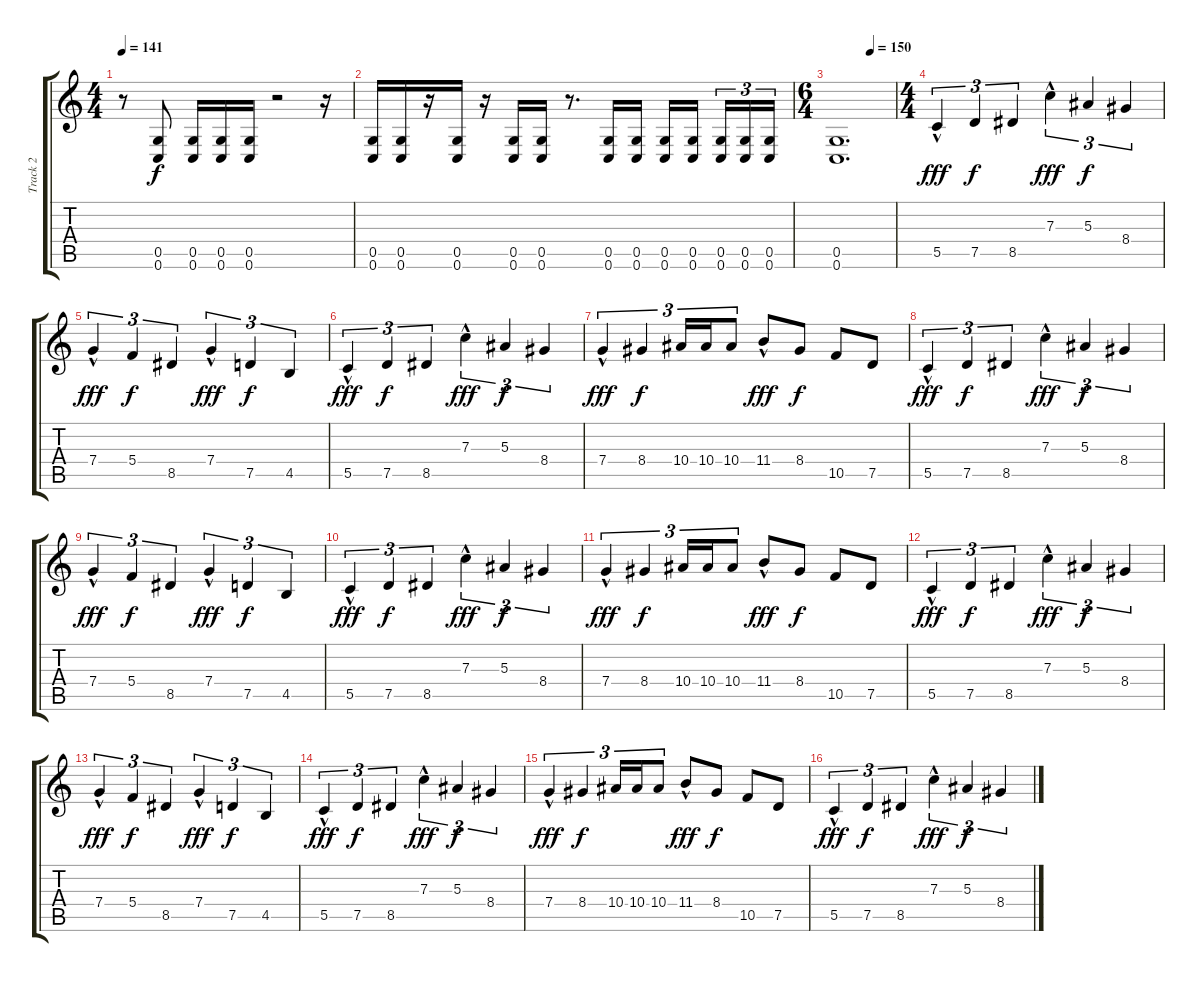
\track ("Track 2" "Track 2") {instrument overdrivenguitar}
\staff {score tabs}
\tuning (D4 A3 F3 C3 G2 C2) {hide}
\ts (4 4)
\tempo 141
\clef g2
\ks c
r.8{dy f} (0.5 0.6).8 (0.5 0.6).16 (0.5 0.6).16 (0.5 0.6).16 r.2 r.16 |
(0.5 0.6).16 (0.5 0.6).16 r.16 (0.5 0.6).16 r.16 (0.5 0.6).16 (0.5 0.6).16 r.8{d} (0.5 0.6).16 (0.5 0.6).16 (0.5 0.6).16 (0.5 0.6).16{beam splitsecondary} (0.5 0.6).16{tu (3 2)} (0.5 0.6).16{tu (3 2)} (0.5 0.6).16{tu (3 2)} |
\ts (6 4)
\tempo (150 0.5833333333333334)
(0.5 0.6).1{d} |
\ts (4 4)
5.5{hac}.4{tu (3 2) dy fff} 7.5.4{tu (3 2) dy f} 8.5.4{tu (3 2)} 7.3{hac}.4{tu (3 2) dy fff} 5.3.4{tu (3 2) dy f} 8.4.4{tu (3 2)} |
7.4{hac}.4{tu (3 2) dy fff} 5.4.4{tu (3 2) dy f} 8.5.4{tu (3 2)} 7.4{hac}.4{tu (3 2) dy fff} 7.5.4{tu (3 2) dy f} 4.5.4{tu (3 2)} |
5.5{hac}.4{tu (3 2) dy fff} 7.5.4{tu (3 2) dy f} 8.5.4{tu (3 2)} 7.3{hac}.4{tu (3 2) dy fff} 5.3.4{tu (3 2) dy f} 8.4.4{tu (3 2)} |
7.4{hac}.4{tu (3 2) dy fff} 8.4.4{tu (3 2) dy f} 10.4.16{tu (3 2)} 10.4.16{tu (3 2)} 10.4.8{tu (3 2)} 11.4{hac}.8{dy fff} 8.4.8{dy f} 10.5.8 7.5.8 |
5.5{hac}.4{tu (3 2) dy fff} 7.5.4{tu (3 2) dy f} 8.5.4{tu (3 2)} 7.3{hac}.4{tu (3 2) dy fff} 5.3.4{tu (3 2) dy f} 8.4.4{tu (3 2)} |
7.4{hac}.4{tu (3 2) dy fff} 5.4.4{tu (3 2) dy f} 8.5.4{tu (3 2)} 7.4{hac}.4{tu (3 2) dy fff} 7.5.4{tu (3 2) dy f} 4.5.4{tu (3 2)} |
5.5{hac}.4{tu (3 2) dy fff} 7.5.4{tu (3 2) dy f} 8.5.4{tu (3 2)} 7.3{hac}.4{tu (3 2) dy fff} 5.3.4{tu (3 2) dy f} 8.4.4{tu (3 2)} |
7.4{hac}.4{tu (3 2) dy fff} 8.4.4{tu (3 2) dy f} 10.4.16{tu (3 2)} 10.4.16{tu (3 2)} 10.4.8{tu (3 2)} 11.4{hac}.8{dy fff} 8.4.8{dy f} 10.5.8 7.5.8 |
5.5{hac}.4{tu (3 2) dy fff} 7.5.4{tu (3 2) dy f} 8.5.4{tu (3 2)} 7.3{hac}.4{tu (3 2) dy fff} 5.3.4{tu (3 2) dy f} 8.4.4{tu (3 2)} |
7.4{hac}.4{tu (3 2) dy fff} 5.4.4{tu (3 2) dy f} 8.5.4{tu (3 2)} 7.4{hac}.4{tu (3 2) dy fff} 7.5.4{tu (3 2) dy f} 4.5.4{tu (3 2)} |
5.5{hac}.4{tu (3 2) dy fff} 7.5.4{tu (3 2) dy f} 8.5.4{tu (3 2)} 7.3{hac}.4{tu (3 2) dy fff} 5.3.4{tu (3 2) dy f} 8.4.4{tu (3 2)} |
7.4{hac}.4{tu (3 2) dy fff} 8.4.4{tu (3 2) dy f} 10.4.16{tu (3 2)} 10.4.16{tu (3 2)} 10.4.8{tu (3 2)} 11.4{hac}.8{dy fff} 8.4.8{dy f} 10.5.8 7.5.8 |
5.5{hac}.4{tu (3 2) dy fff} 7.5.4{tu (3 2) dy f} 8.5.4{tu (3 2)} 7.3{hac}.4{tu (3 2) dy fff} 5.3.4{tu (3 2) dy f} 8.4.4{tu (3 2)}
